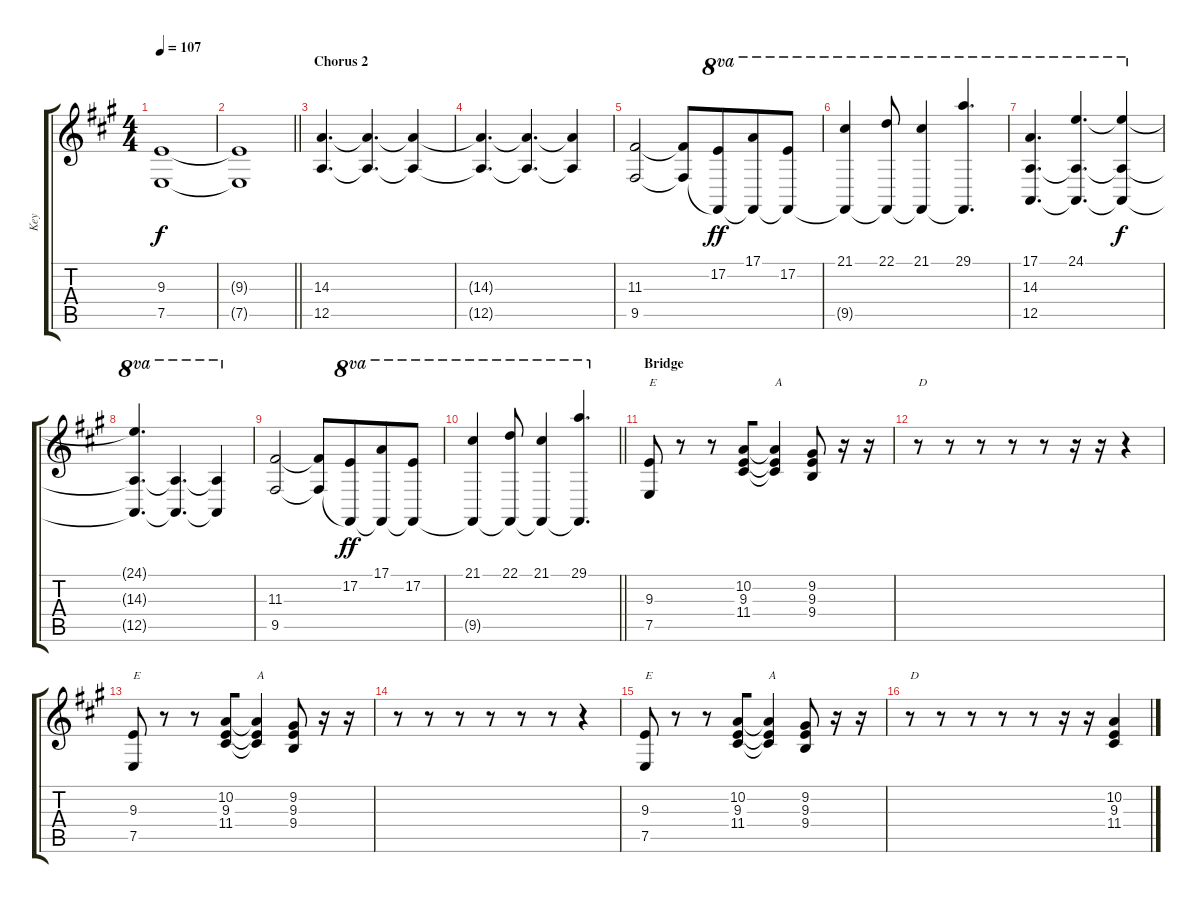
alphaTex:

\track ("Key" "Key") {instrument pad8sweep}
\staff {score tabs}
\tuning (E4 B3 G3 D3 A2 E2) {hide}
\ts (4 4)
\tempo 107
\clef g2
\ks a
(9.3 7.5).1{dy f} |
\barLineRight lightlight
(9.3{t} 7.5{t}).1 |
\section ("" "Chorus 2")
(14.3 12.5).4{d} (14.3{t} 12.5{t}).4{d beam merge} (14.3{t} 12.5{t}).4 |
(14.3{t} 12.5{t}).4{d} (14.3{t} 12.5{t}).4{d beam merge} (14.3{t} 12.5{t}).4 |
(11.3 9.5).2 (11.3{t} 9.5{t}).8 (17.2 9.5{t}).8{ot 8va dy ff beam merge} (17.1 9.5{t}).8{ot 8va} (17.2 9.5{t}).8{ot 8va} |
(21.1 9.5{t}).4{ot 8va} (22.1 9.5{t}).8{ot 8va} (21.1 9.5{t}).4{ot 8va} (29.1 9.5{t}).4{d ot 8va} |
(17.1 14.3 12.5).4{d ot 8va} (24.1 14.3{t} 12.5{t}).4{d ot 8va beam merge} (24.1{t} 14.3{t} 12.5{t}).4{ot 8va dy f} |
(24.1{t} 14.3{t} 12.5{t}).4{d ot 8va} (14.3{t} 12.5{t}).4{d ot 8va beam merge} (14.3{t} 12.5{t}).4{ot 8va} |
(11.3 9.5).2 (11.3{t} 9.5{t}).8 (17.2 9.5{t}).8{ot 8va dy ff beam merge} (17.1 9.5{t}).8{ot 8va} (17.2 9.5{t}).8{ot 8va} |
\barLineRight lightlight
(21.1 9.5{t}).4{ot 8va} (22.1 9.5{t}).8{ot 8va} (21.1 9.5{t}).4{ot 8va} (29.1 9.5{t}).4{d ot 8va} |
\section ("" "Bridge")
(9.3 7.5).8{txt "E"} r.8 r.8 (10.2 9.3 11.4).8{beam merge} (10.2{t} 9.3{t} 11.4{t}).4{txt "A"} (9.2 9.3 9.4).8 r.16 r.16 |
r.8{txt "D" beam merge} r.8 r.8{beam merge} r.8 r.8 r.16 r.16{beam merge} r.4 |
(9.3 7.5).8{txt "E"} r.8 r.8 (10.2 9.3 11.4).8{beam merge} (10.2{t} 9.3{t} 11.4{t}).4{txt "A"} (9.2 9.3 9.4).8 r.16 r.16 |
r.8{beam merge} r.8 r.8{beam merge} r.8 r.8 r.8 r.4 |
(9.3 7.5).8{txt "E"} r.8 r.8 (10.2 9.3 11.4).8{beam merge} (10.2{t} 9.3{t} 11.4{t}).4{txt "A"} (9.2 9.3 9.4).8 r.16 r.16 |
r.8{txt "D" beam merge} r.8 r.8{beam merge} r.8 r.8 r.16 r.16{beam merge} (10.2 9.3 11.4).4
